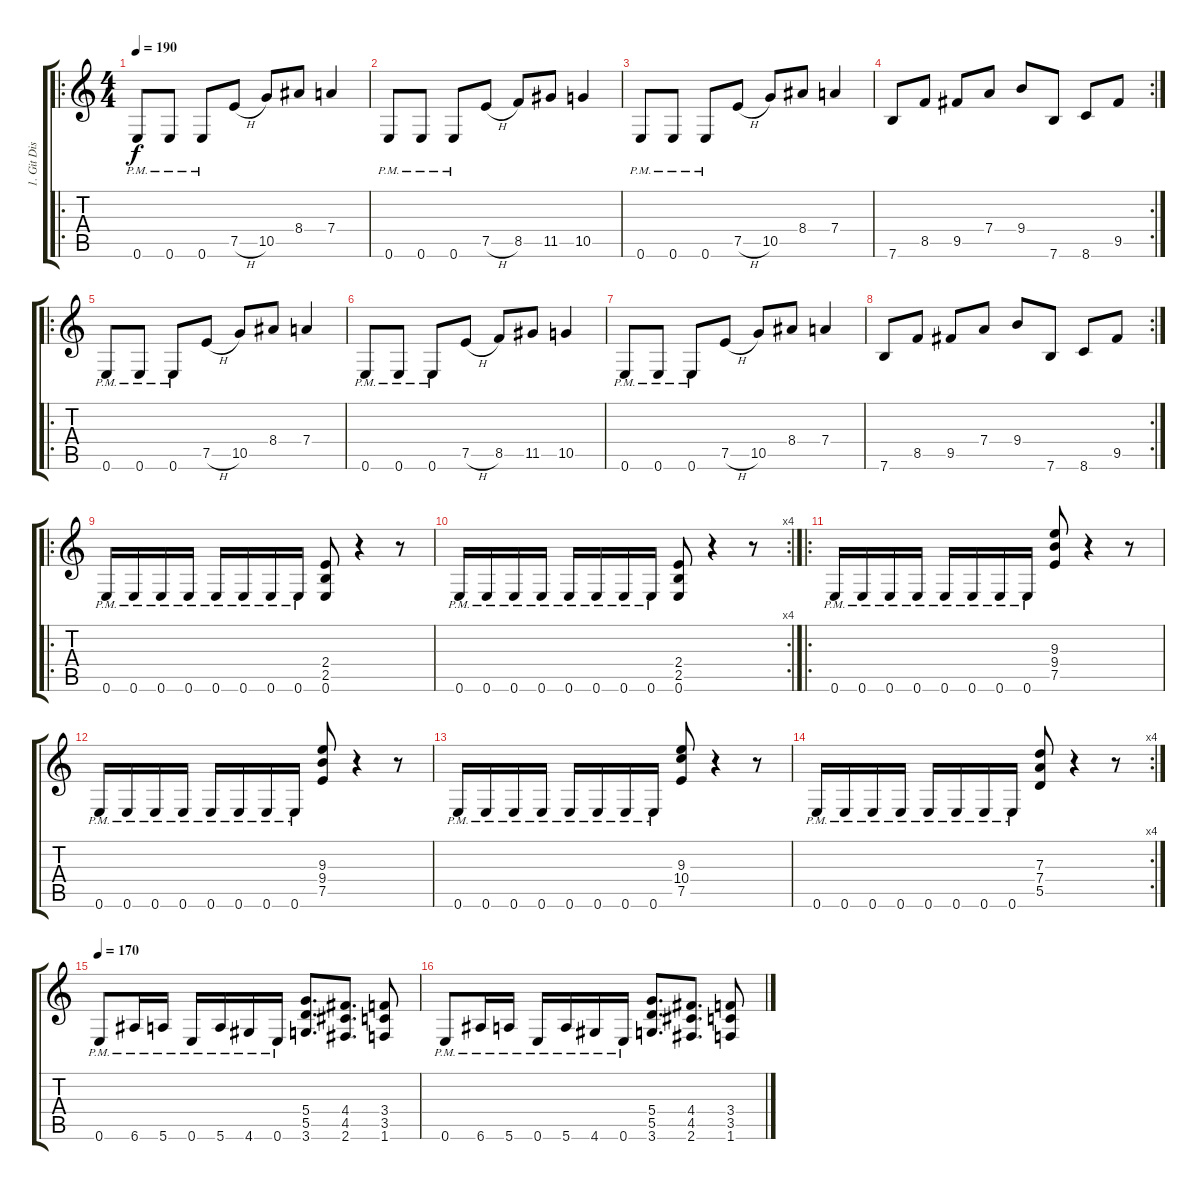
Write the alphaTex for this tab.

\track ("1. Git Dist" "1. Git Dis") {instrument distortionguitar}
\staff {score tabs}
\tuning (E4 B3 G3 D3 A2 E2) {hide}
\ro
\ts (4 4)
\tempo 190
\clef g2
\ks c
0.6{pm}.8{dy f} 0.6{pm}.8 0.6{pm}.8 7.5{h}.8 10.5.8 8.4.8 7.4.4 |
0.6{pm}.8 0.6{pm}.8 0.6{pm}.8 7.5{h}.8 8.5.8 11.5.8 10.5.4 |
0.6{pm}.8 0.6{pm}.8 0.6{pm}.8 7.5{h}.8 10.5.8 8.4.8 7.4.4 |
\rc 2
7.6.8 8.5.8 9.5.8 7.4.8 9.4.8 7.6.8 8.6.8 9.5.8 |
\ro
0.6{pm}.8 0.6{pm}.8 0.6{pm}.8 7.5{h}.8 10.5.8 8.4.8 7.4.4 |
0.6{pm}.8 0.6{pm}.8 0.6{pm}.8 7.5{h}.8 8.5.8 11.5.8 10.5.4 |
0.6{pm}.8 0.6{pm}.8 0.6{pm}.8 7.5{h}.8 10.5.8 8.4.8 7.4.4 |
\rc 2
7.6.8 8.5.8 9.5.8 7.4.8 9.4.8 7.6.8 8.6.8 9.5.8 |
\ro
0.6{pm}.16 0.6{pm}.16 0.6{pm}.16 0.6{pm}.16 0.6{pm}.16 0.6{pm}.16 0.6{pm}.16 0.6{pm}.16 (2.4 2.5 0.6).8 r.4 r.8 |
\rc 4
0.6{pm}.16 0.6{pm}.16 0.6{pm}.16 0.6{pm}.16 0.6{pm}.16 0.6{pm}.16 0.6{pm}.16 0.6{pm}.16 (2.4 2.5 0.6).8 r.4 r.8 |
\ro
0.6{pm}.16 0.6{pm}.16 0.6{pm}.16 0.6{pm}.16 0.6{pm}.16 0.6{pm}.16 0.6{pm}.16 0.6{pm}.16 (9.3 9.4 7.5).8 r.4 r.8 |
0.6{pm}.16 0.6{pm}.16 0.6{pm}.16 0.6{pm}.16 0.6{pm}.16 0.6{pm}.16 0.6{pm}.16 0.6{pm}.16 (9.3 9.4 7.5).8 r.4 r.8 |
0.6{pm}.16 0.6{pm}.16 0.6{pm}.16 0.6{pm}.16 0.6{pm}.16 0.6{pm}.16 0.6{pm}.16 0.6{pm}.16 (9.3 10.4 7.5).8 r.4 r.8 |
\rc 4
0.6{pm}.16 0.6{pm}.16 0.6{pm}.16 0.6{pm}.16 0.6{pm}.16 0.6{pm}.16 0.6{pm}.16 0.6{pm}.16 (7.3 7.4 5.5).8 r.4 r.8 |
\tempo 170
0.6{pm}.8 6.6{pm}.16 5.6{pm}.16 0.6{pm}.16 5.6{pm}.16 4.6{pm}.16 0.6{pm}.16 (5.4 5.5 3.6).8{d} (4.4 4.5 2.6).8{d} (3.4 3.5 1.6).8 |
0.6{pm}.8 6.6{pm}.16 5.6{pm}.16 0.6{pm}.16 5.6{pm}.16 4.6{pm}.16 0.6{pm}.16 (5.4 5.5 3.6).8{d} (4.4 4.5 2.6).8{d} (3.4 3.5 1.6).8
